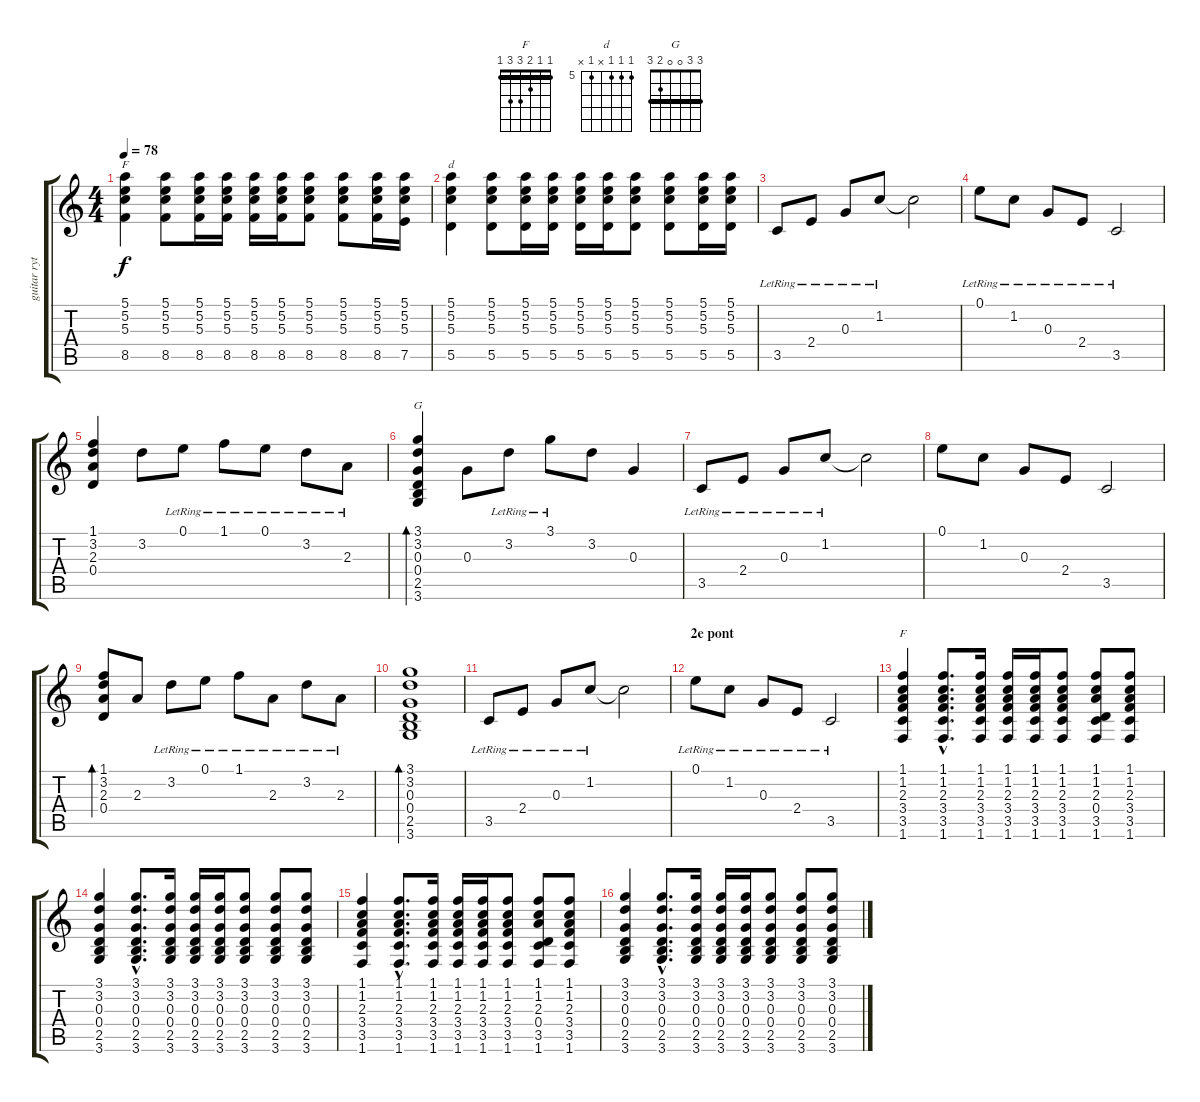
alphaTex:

\track ("guitar rythm" "guitar ryt") {instrument acousticguitarsteel}
\staff {score tabs}
\tuning (E4 B3 G3 D3 A2 E2) {hide}
\chord ("f" 5 5 5 x 8 x) {firstfret 5}
\chord ("d" 5 5 5 x 5 x) {firstfret 5}
\chord ("G" 3 3 0 0 2 3) {barre 3}
\chord ("F" 1 1 2 3 3 1) {barre 1}
\ts (4 4)
\tempo 78
\clef g2
\ks c
(5.1 5.2 5.3 8.5).4{ch "f" dy f} (5.1 5.2 5.3 8.5).8 (5.1 5.2 5.3 8.5).16 (5.1 5.2 5.3 8.5).16 (5.1 5.2 5.3 8.5).16 (5.1 5.2 5.3 8.5).16 (5.1 5.2 5.3 8.5).8 (5.1 5.2 5.3 8.5).8 (5.1 5.2 5.3 8.5).16 (5.1 5.2 5.3 7.5).16 |
(5.1 5.2 5.3 5.5).4{ch "d"} (5.1 5.2 5.3 5.5).8 (5.1 5.2 5.3 5.5).16 (5.1 5.2 5.3 5.5).16 (5.1 5.2 5.3 5.5).16 (5.1 5.2 5.3 5.5).16 (5.1 5.2 5.3 5.5).8 (5.1 5.2 5.3 5.5).8 (5.1 5.2 5.3 5.5).16 (5.1 5.2 5.3 5.5).16 |
3.5{lr}.8{volume 14} 2.4{lr}.8 0.3{lr}.8 1.2{lr}.8 1.2{t}.2 |
0.1{lr}.8 1.2{lr}.8 0.3{lr}.8 2.4{lr}.8 3.5{lr}.2 |
(1.1 3.2 2.3 0.4).4 3.2.8 0.1{lr}.8 1.1{lr}.8 0.1{lr}.8 3.2{lr}.8 2.3{lr}.8 |
(3.1 3.2 0.3 0.4 2.5 3.6).4{bd 30 ch "G"} 0.3.8 3.2{lr}.8 3.1{lr}.8 3.2.8 0.3.4 |
3.5{lr}.8 2.4{lr}.8 0.3{lr}.8 1.2{lr}.8 1.2{t}.2 |
0.1.8 1.2.8 0.3.8 2.4.8 3.5.2 |
(1.1 3.2 2.3 0.4).8{bd 30} 2.3.8 3.2{lr}.8 0.1{lr}.8 1.1{lr}.8 2.3{lr}.8 3.2{lr}.8 2.3{lr}.8 |
(3.1 3.2 0.3 0.4 2.5 3.6).1{bd 30} |
3.5{lr}.8 2.4{lr}.8 0.3{lr}.8 1.2{lr}.8 1.2{t}.2 |
\section ("" "2e pont")
0.1{lr}.8 1.2{lr}.8 0.3{lr}.8 2.4{lr}.8 3.5{lr}.2 |
(1.1 1.2 2.3 3.4 3.5 1.6).4{ch "F" volume 8} (1.1{hac} 1.2{hac} 2.3{hac} 3.4{hac} 3.5{hac} 1.6{hac}).8{d} (1.1 1.2 2.3 3.4 3.5 1.6).16 (1.1 1.2 2.3 3.4 3.5 1.6).16 (1.1 1.2 2.3 3.4 3.5 1.6).16 (1.1 1.2 2.3 3.4 3.5 1.6).8 (1.1 1.2 2.3 0.4 3.5 1.6).8 (1.1 1.2 2.3 3.4 3.5 1.6).8 |
(3.1 3.2 0.3 0.4 2.5 3.6).4 (3.1{hac} 3.2{hac} 0.3{hac} 0.4{hac} 2.5{hac} 3.6{hac}).8{d} (3.1 3.2 0.3 0.4 2.5 3.6).16 (3.1 3.2 0.3 0.4 2.5 3.6).16 (3.1 3.2 0.3 0.4 2.5 3.6).16 (3.1 3.2 0.3 0.4 2.5 3.6).8 (3.1 3.2 0.3 0.4 2.5 3.6).8 (3.1 3.2 0.3 0.4 2.5 3.6).8{volume 9} |
(1.1 1.2 2.3 3.4 3.5 1.6).4{volume 8} (1.1{hac} 1.2{hac} 2.3{hac} 3.4{hac} 3.5{hac} 1.6{hac}).8{d} (1.1 1.2 2.3 3.4 3.5 1.6).16 (1.1 1.2 2.3 3.4 3.5 1.6).16 (1.1 1.2 2.3 3.4 3.5 1.6).16 (1.1 1.2 2.3 3.4 3.5 1.6).8 (1.1 1.2 2.3 0.4 3.5 1.6).8 (1.1 1.2 2.3 3.4 3.5 1.6).8 |
(3.1 3.2 0.3 0.4 2.5 3.6).4 (3.1{hac} 3.2{hac} 0.3{hac} 0.4{hac} 2.5{hac} 3.6{hac}).8{d} (3.1 3.2 0.3 0.4 2.5 3.6).16 (3.1 3.2 0.3 0.4 2.5 3.6).16 (3.1 3.2 0.3 0.4 2.5 3.6).16 (3.1 3.2 0.3 0.4 2.5 3.6).8 (3.1 3.2 0.3 0.4 2.5 3.6).8 (3.1 3.2 0.3 0.4 2.5 3.6).8{volume 9}
